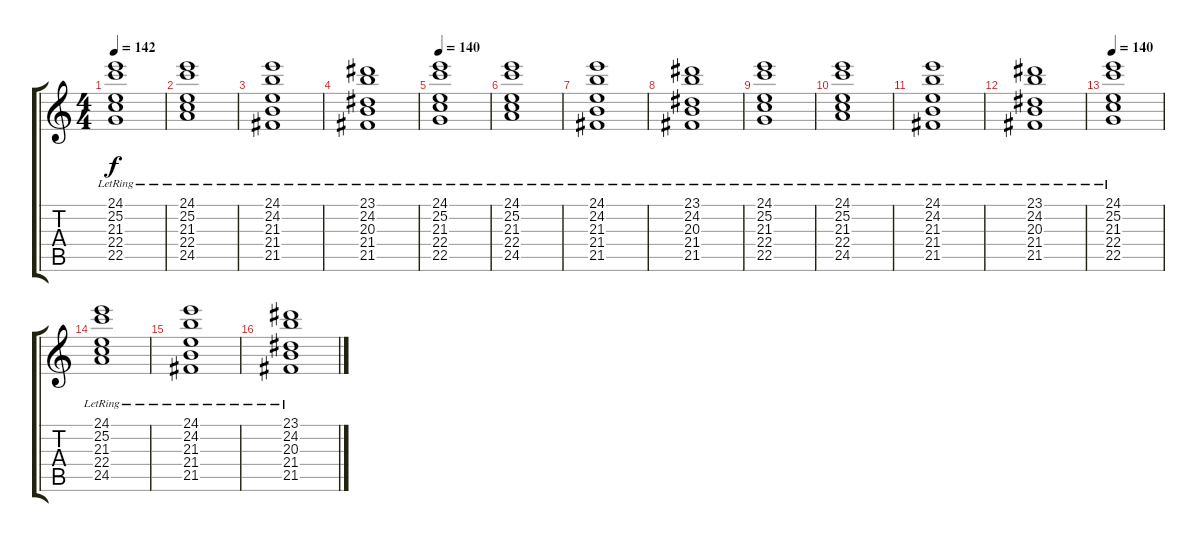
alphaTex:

\track "" {instrument synthstrings1}
\staff {score tabs}
\tuning (E4 B3 G3 D3 A2 E2) {hide}
\ts (4 4)
\tempo 142
\clef g2
\ks c
(24.1{lr} 25.2{lr} 21.3{lr} 22.4{lr} 22.5{lr}).1{dy f instrument synthstrings1} |
(24.1{lr} 25.2{lr} 21.3{lr} 22.4{lr} 24.5{lr}).1 |
(24.1{lr} 24.2{lr} 21.3{lr} 21.4{lr} 21.5{lr}).1 |
(23.1{lr} 24.2{lr} 20.3{lr} 21.4{lr} 21.5{lr}).1 |
\tempo 140
(24.1{lr} 25.2{lr} 21.3{lr} 22.4{lr} 22.5{lr}).1 |
(24.1{lr} 25.2{lr} 21.3{lr} 22.4{lr} 24.5{lr}).1 |
(24.1{lr} 24.2{lr} 21.3{lr} 21.4{lr} 21.5{lr}).1 |
(23.1{lr} 24.2{lr} 20.3{lr} 21.4{lr} 21.5{lr}).1 |
(24.1{lr} 25.2{lr} 21.3{lr} 22.4{lr} 22.5{lr}).1 |
(24.1{lr} 25.2{lr} 21.3{lr} 22.4{lr} 24.5{lr}).1 |
(24.1{lr} 24.2{lr} 21.3{lr} 21.4{lr} 21.5{lr}).1 |
(23.1{lr} 24.2{lr} 20.3{lr} 21.4{lr} 21.5{lr}).1 |
\tempo 140
(24.1{lr} 25.2{lr} 21.3{lr} 22.4{lr} 22.5{lr}).1 |
(24.1{lr} 25.2{lr} 21.3{lr} 22.4{lr} 24.5{lr}).1 |
(24.1{lr} 24.2{lr} 21.3{lr} 21.4{lr} 21.5{lr}).1 |
(23.1{lr} 24.2{lr} 20.3{lr} 21.4{lr} 21.5{lr}).1
